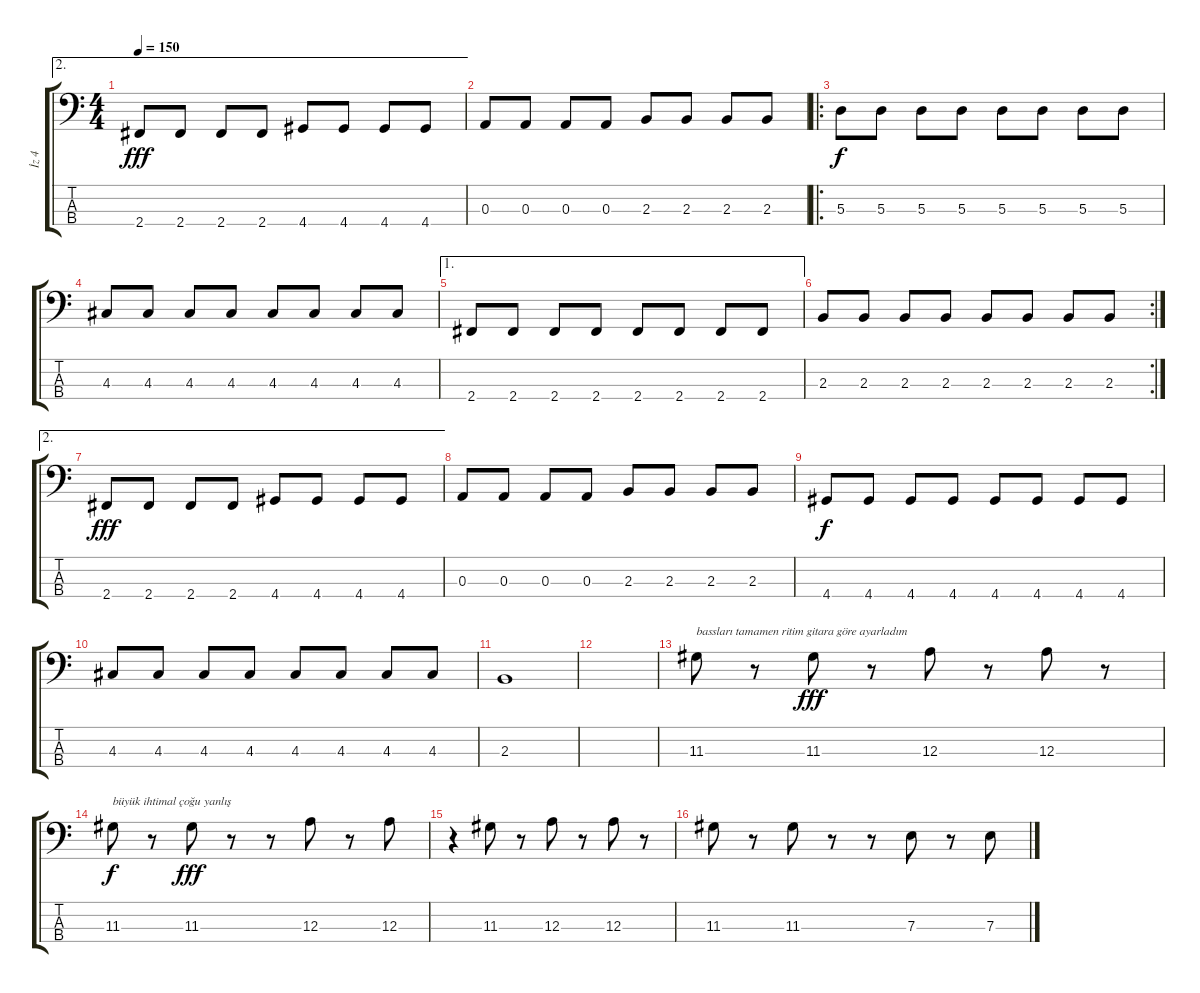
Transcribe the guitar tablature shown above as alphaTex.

\track ("İz 4" "İz 4") {instrument electricbassfinger}
\staff {score tabs}
\tuning (G2 D2 A1 E1) {hide}
\ae 2
\ts (4 4)
\tempo 150
\clef f4
\ks c
2.4.8{dy fff} 2.4.8 2.4.8 2.4.8 4.4.8 4.4.8 4.4.8 4.4.8 |
0.3.8 0.3.8 0.3.8 0.3.8 2.3.8 2.3.8 2.3.8 2.3.8 |
\ro
5.3.8{dy f} 5.3.8 5.3.8 5.3.8 5.3.8 5.3.8 5.3.8 5.3.8 |
4.3.8 4.3.8 4.3.8 4.3.8 4.3.8 4.3.8 4.3.8 4.3.8 |
\ae 1
2.4.8 2.4.8 2.4.8 2.4.8 2.4.8 2.4.8 2.4.8 2.4.8 |
\rc 2
2.3.8 2.3.8 2.3.8 2.3.8 2.3.8 2.3.8 2.3.8 2.3.8 |
\ae 2
2.4.8{dy fff} 2.4.8 2.4.8 2.4.8 4.4.8 4.4.8 4.4.8 4.4.8 |
0.3.8 0.3.8 0.3.8 0.3.8 2.3.8 2.3.8 2.3.8 2.3.8 |
4.4.8{dy f} 4.4.8 4.4.8 4.4.8 4.4.8 4.4.8 4.4.8 4.4.8 |
4.3.8 4.3.8 4.3.8 4.3.8 4.3.8 4.3.8 4.3.8 4.3.8 |
2.3.1 |
|
11.3.8{txt "bassları tamamen ritim gitara göre ayarladım "} r.8 11.3.8{dy fff} r.8 12.3.8 r.8 12.3.8 r.8 |
11.3.8{txt "büyük ihtimal çoğu yanlış" dy f} r.8 11.3.8{dy fff} r.8 r.8 12.3.8 r.8 12.3.8 |
r.4 11.3.8 r.8 12.3.8 r.8 12.3.8 r.8 |
11.3.8 r.8 11.3.8 r.8 r.8 7.3.8 r.8 7.3.8
